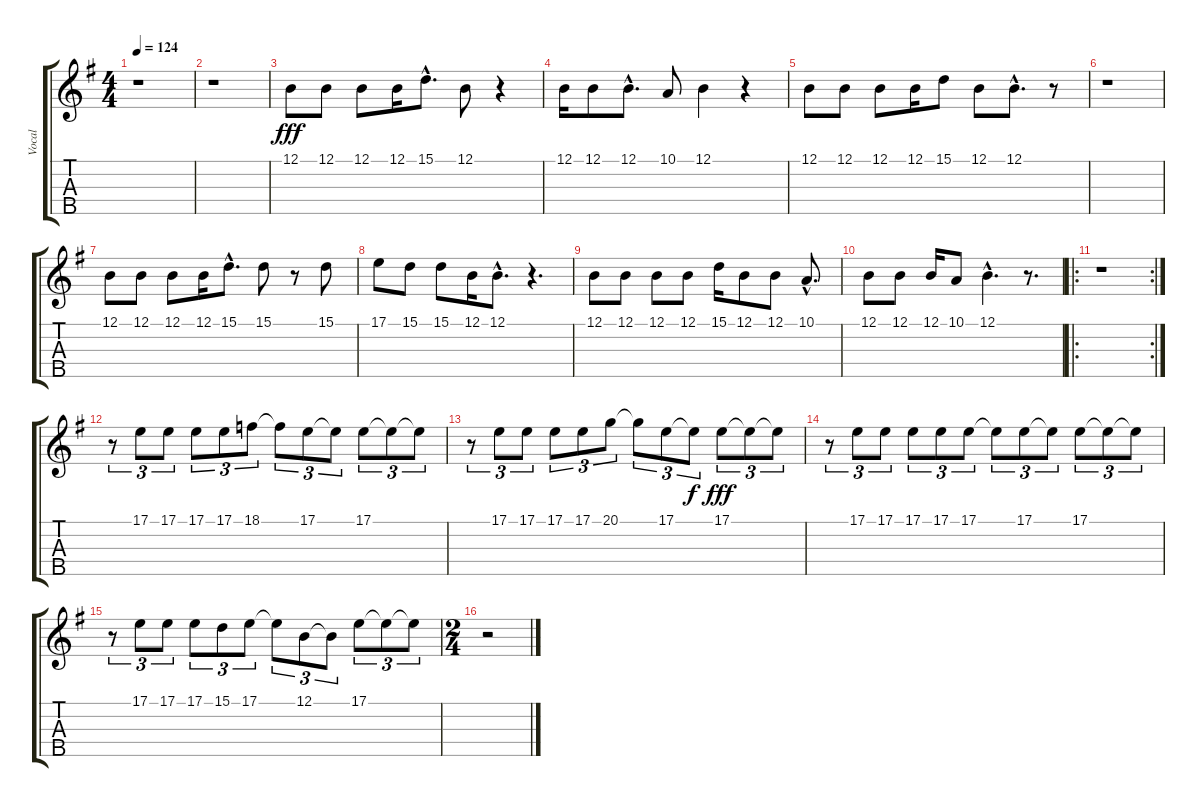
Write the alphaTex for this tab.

\track ("Vocal" "Vocal") {instrument harmonica}
\staff {score tabs}
\tuning (B3 G3 D3 A2 E2) {hide}
\ts (4 4)
\tempo 124
\clef g2
\ks g
r.1{dy fff} |
r.1 |
12.1.8 12.1.8 12.1.8 12.1.16 15.1{hac}.8{d} 12.1.8 r.4 |
12.1.16 12.1.8 12.1{hac}.8{d} 10.1.8 12.1.4 r.4 |
12.1.8 12.1.8 12.1.8 12.1.16 15.1.8 12.1.8 12.1{hac}.8{d} r.8 |
r.1 |
12.1.8 12.1.8 12.1.8 12.1.16 15.1{hac}.8{d} 15.1.8 r.8 15.1.8 |
17.1.8 15.1.8 15.1.8 12.1.16 12.1{hac}.8{d} r.4{d} |
12.1.8 12.1.8 12.1.8 12.1.8 15.1.16 12.1.8 12.1.8 10.1{hac}.8{d} |
12.1.8 12.1.8 12.1.16 10.1.8 12.1{hac}.4{d} r.8{d} |
\ro
\rc 2
r.1 |
r.8{tu (3 2)} 17.1.8{tu (3 2)} 17.1.8{tu (3 2)} 17.1.8{tu (3 2)} 17.1.8{tu (3 2)} 18.1.8{tu (3 2)} 18.1{t}.8{tu (3 2)} 17.1.8{tu (3 2)} 17.1{t}.8{tu (3 2)} 17.1.8{tu (3 2)} 17.1{t}.8{tu (3 2)} 17.1{t}.8{tu (3 2)} |
r.8{tu (3 2)} 17.1.8{tu (3 2)} 17.1.8{tu (3 2)} 17.1.8{tu (3 2)} 17.1.8{tu (3 2)} 20.1.8{tu (3 2)} 20.1{t}.8{tu (3 2)} 17.1.8{tu (3 2)} 17.1{t}.8{tu (3 2) dy f} 17.1.8{tu (3 2) dy fff} 17.1{t}.8{tu (3 2)} 17.1{t}.8{tu (3 2)} |
r.8{tu (3 2)} 17.1.8{tu (3 2)} 17.1.8{tu (3 2)} 17.1.8{tu (3 2)} 17.1.8{tu (3 2)} 17.1.8{tu (3 2)} 17.1{t}.8{tu (3 2)} 17.1.8{tu (3 2)} 17.1{t}.8{tu (3 2)} 17.1.8{tu (3 2)} 17.1{t}.8{tu (3 2)} 17.1{t}.8{tu (3 2)} |
r.8{tu (3 2)} 17.1.8{tu (3 2)} 17.1.8{tu (3 2)} 17.1.8{tu (3 2)} 15.1.8{tu (3 2)} 17.1.8{tu (3 2)} 17.1{t}.8{tu (3 2)} 12.1.8{tu (3 2)} 12.1{t}.8{tu (3 2)} 17.1.8{tu (3 2)} 17.1{t}.8{tu (3 2)} 17.1{t}.8{tu (3 2)} |
\ts (2 4)
r.2
